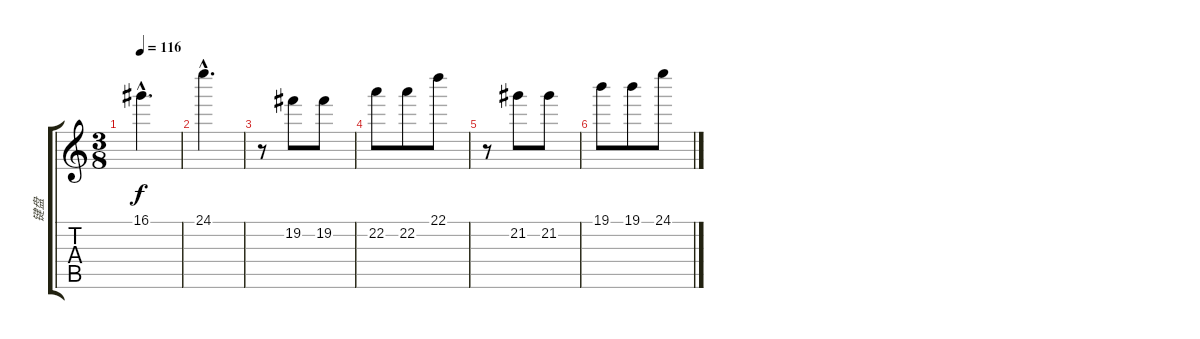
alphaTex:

\track ("键盘" "键盘") {instrument acousticguitarnylon}
\staff {score tabs}
\tuning (E4 B3 G3 D3 A2 E2) {hide}
\ts (3 8)
\tempo 116
\clef g2
\ks c
16.1{hac}.4{d dy f} |
24.1{hac}.4{d} |
r.8 19.2.8 19.2.8 |
22.2.8 22.2.8 22.1.8 |
r.8 21.2.8 21.2.8 |
19.1.8 19.1.8 24.1.8
